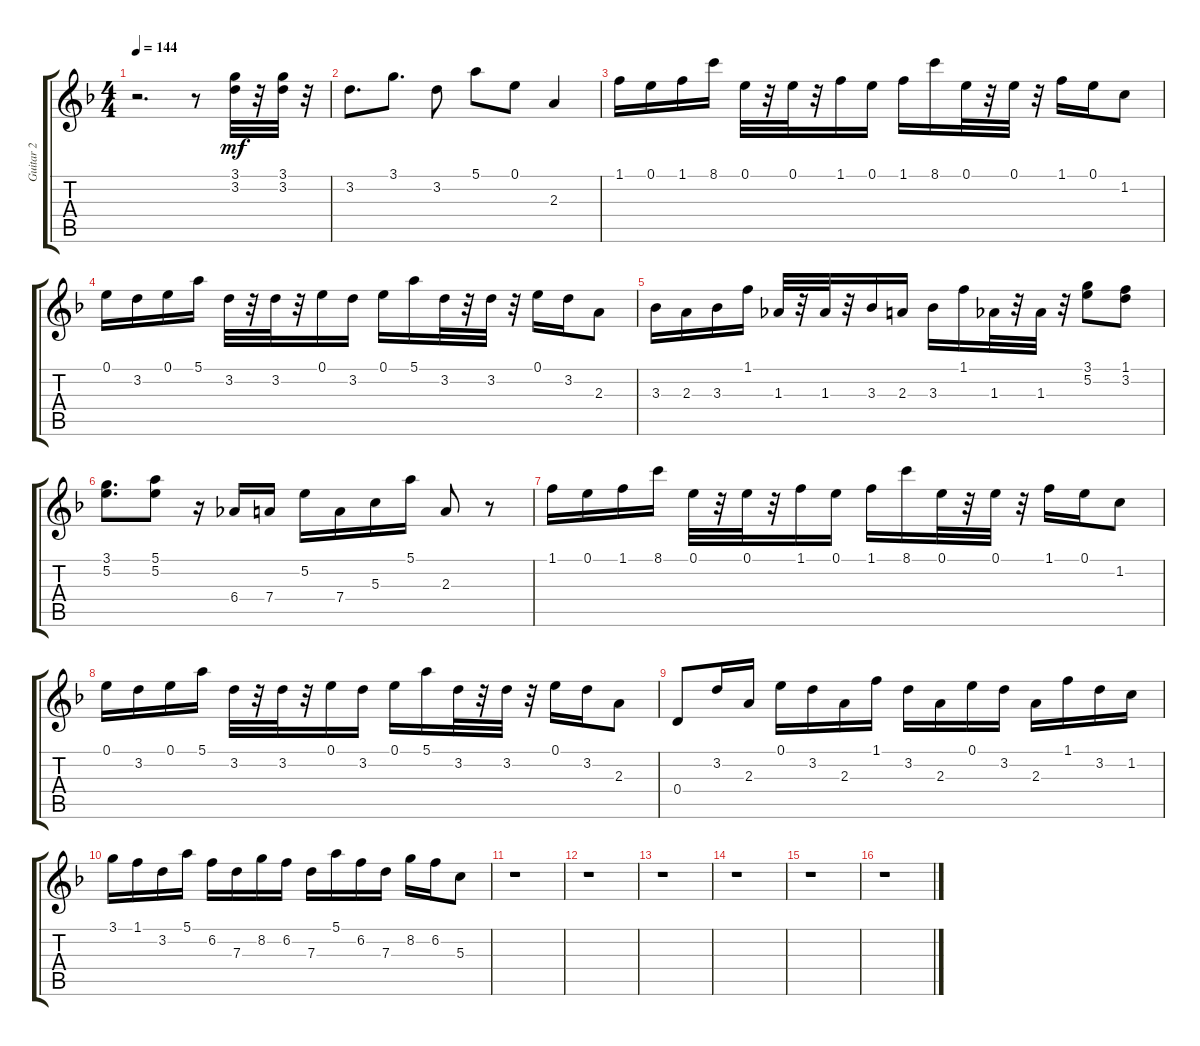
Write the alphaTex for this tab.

\track ("Guitar 2" "Guitar 2") {instrument distortionguitar}
\staff {score tabs}
\tuning (E4 B3 G3 D3 A2 E2) {hide}
\ts (4 4)
\tempo 144
\clef g2
\ks f
r.2{d dy f} r.8 (3.1 3.2).32{dy mf} r.32 (3.1 3.2).32 r.32 |
3.2.8{d} 3.1.8{d} 3.2.8 5.1.8 0.1.8 2.3.4 |
1.1.16 0.1.16 1.1.16 8.1.16 0.1.32 r.32 0.1.32 r.32 1.1.16 0.1.16 1.1.16 8.1.16 0.1.32 r.32 0.1.32 r.32 1.1.16 0.1.16 1.2.8 |
0.1.16 3.2.16 0.1.16 5.1.16 3.2.32 r.32 3.2.32 r.32 0.1.16 3.2.16 0.1.16 5.1.16 3.2.32 r.32 3.2.32 r.32 0.1.16 3.2.16 2.3.8 |
3.3.16 2.3.16 3.3.16 1.1.16 1.3.32 r.32 1.3.32 r.32 3.3.16 2.3.16 3.3.16 1.1.16 1.3.32 r.32 1.3.32 r.32 (3.1 5.2).8 (1.1 3.2).8 |
(3.1 5.2).8{d} (5.1 5.2).8 r.16 6.4.16 7.4.16 5.2.16 7.4.16 5.3.16 5.1.16 2.3.8 r.8 |
1.1.16 0.1.16 1.1.16 8.1.16 0.1.32 r.32 0.1.32 r.32 1.1.16 0.1.16 1.1.16 8.1.16 0.1.32 r.32 0.1.32 r.32 1.1.16 0.1.16 1.2.8 |
0.1.16 3.2.16 0.1.16 5.1.16 3.2.32 r.32 3.2.32 r.32 0.1.16 3.2.16 0.1.16 5.1.16 3.2.32 r.32 3.2.32 r.32 0.1.16 3.2.16 2.3.8 |
0.4.8 3.2.16 2.3.16 0.1.16 3.2.16 2.3.16 1.1.16 3.2.16 2.3.16 0.1.16 3.2.16 2.3.16 1.1.16 3.2.16 1.2.16 |
3.1.16 1.1.16 3.2.16 5.1.16 6.2.16 7.3.16 8.2.16 6.2.16 7.3.16 5.1.16 6.2.16 7.3.16 8.2.16 6.2.16 5.3.8 |
r.1 |
r.1 |
r.1 |
r.1 |
r.1 |
r.1
